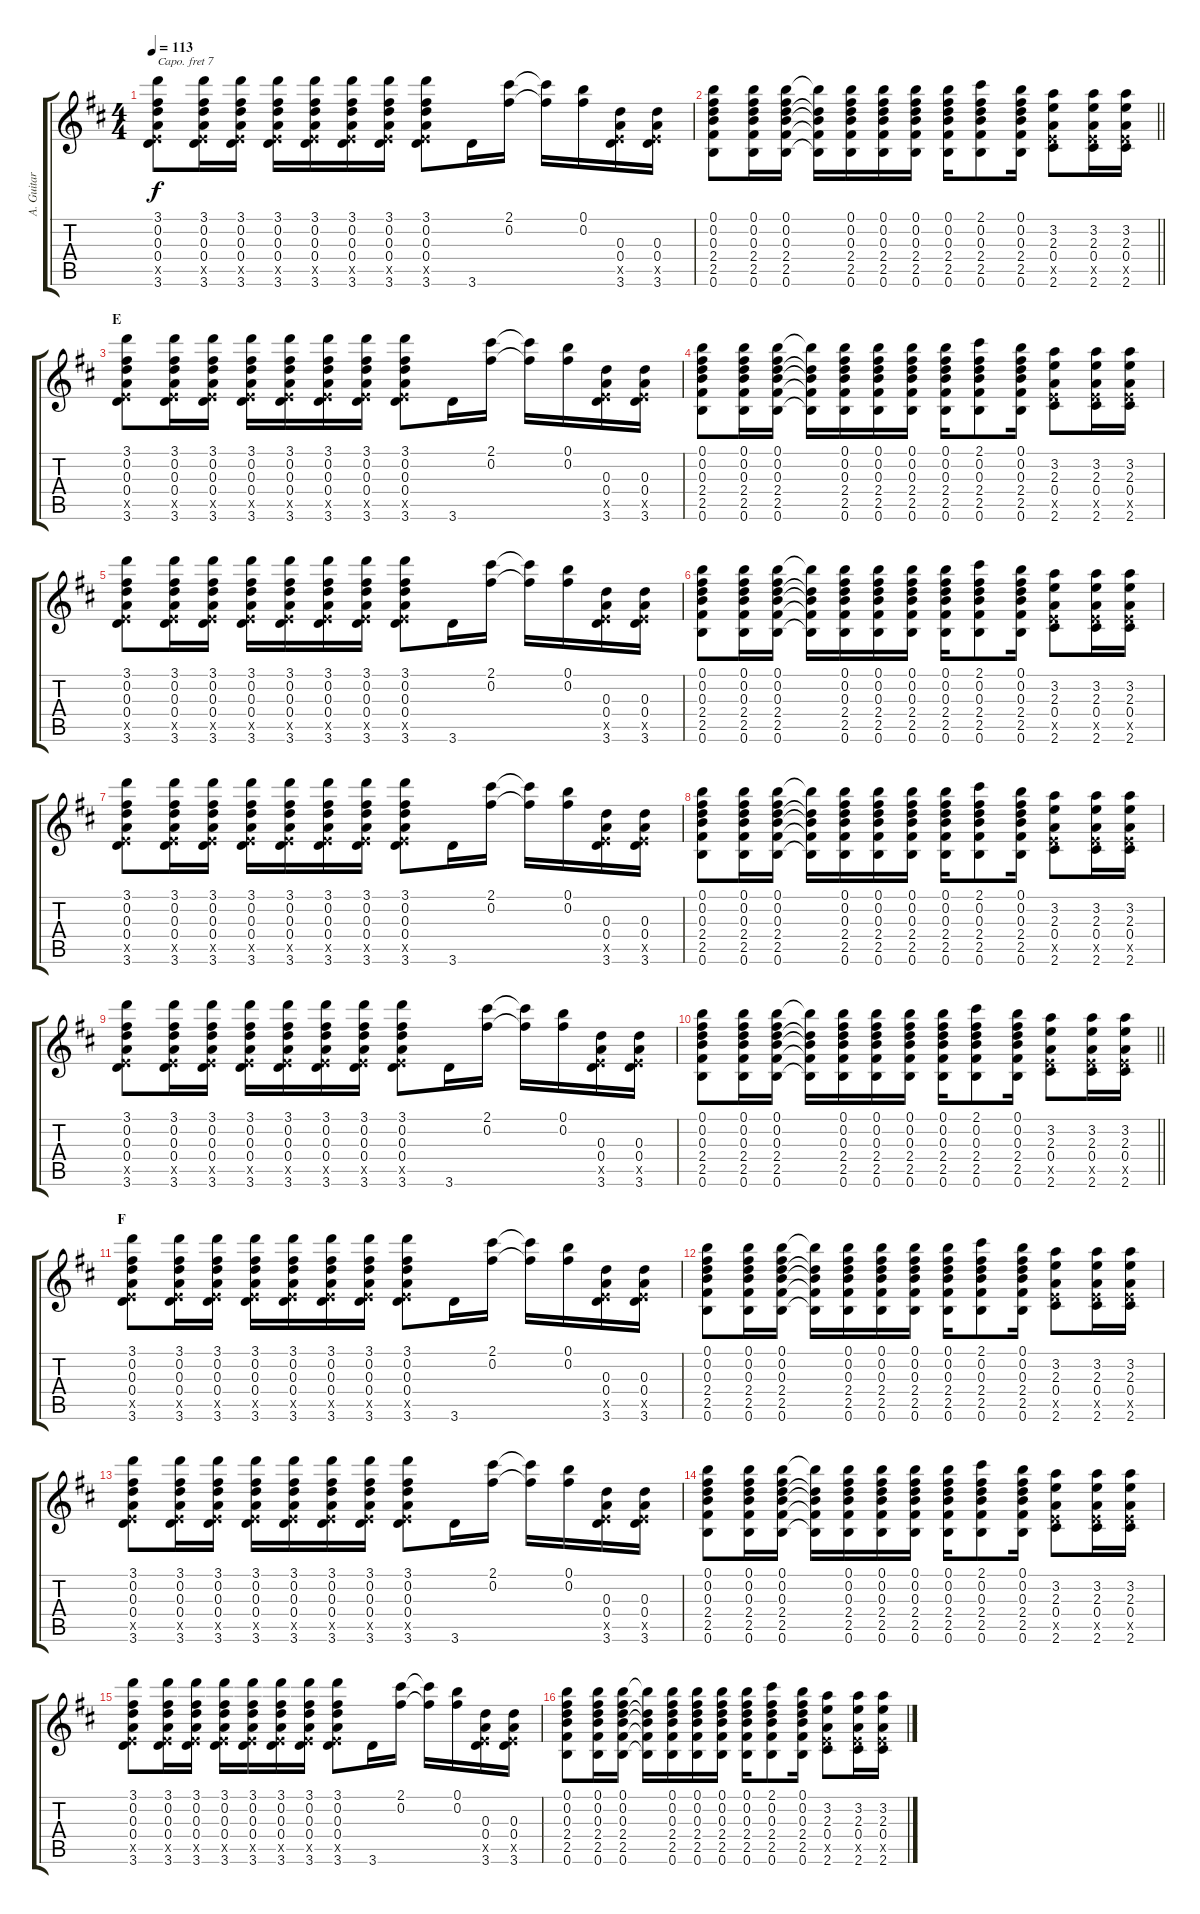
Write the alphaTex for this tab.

\track ("A. Guitar II" "A. Guitar ") {instrument acousticguitarsteel}
\staff {score tabs}
\capo 7
\tuning (E4 B3 G3 D3 A2 E2) {hide}
\ts (4 4)
\tempo 113
\clef g2
\ks d
(3.1 0.2 0.3 0.4 0.5{x} 3.6).8{dy f} (3.1 0.2 0.3 0.4 0.5{x} 3.6).16 (3.1 0.2 0.3 0.4 0.5{x} 3.6).16 (3.1 0.2 0.3 0.4 0.5{x} 3.6).16 (3.1 0.2 0.3 0.4 0.5{x} 3.6).16 (3.1 0.2 0.3 0.4 0.5{x} 3.6).16 (3.1 0.2 0.3 0.4 0.5{x} 3.6).16 (3.1 0.2 0.3 0.4 0.5{x} 3.6).8 3.6.16 (2.1 0.2).16 (2.1{t} 0.2{t}).16 (0.1 0.2).16 (0.3 0.4 0.5{x} 3.6).16 (0.3 0.4 0.5{x} 3.6).16 |
\barLineRight lightlight
(0.1 0.2 0.3 2.4 2.5 0.6).8 (0.1 0.2 0.3 2.4 2.5 0.6).16 (0.1 0.2 0.3 2.4 2.5 0.6).16 (0.1{t} 0.3{t} 2.4{t} 2.5{t} 0.6{t}).16 (0.1 0.2 0.3 2.4 2.5 0.6).16 (0.1 0.2 0.3 2.4 2.5 0.6).16 (0.1 0.2 0.3 2.4 2.5 0.6).16 (0.1 0.2 0.3 2.4 2.5 0.6).16 (2.1 0.2 0.3 2.4 2.5 0.6).8 (0.1 0.2 0.3 2.4 2.5 0.6).16 (3.2 2.3 0.4 0.5{x} 2.6).8 (3.2 2.3 0.4 0.5{x} 2.6).16 (3.2 2.3 0.4 0.5{x} 2.6).16 |
\section ("" "E")
(3.1 0.2 0.3 0.4 0.5{x} 3.6).8 (3.1 0.2 0.3 0.4 0.5{x} 3.6).16 (3.1 0.2 0.3 0.4 0.5{x} 3.6).16 (3.1 0.2 0.3 0.4 0.5{x} 3.6).16 (3.1 0.2 0.3 0.4 0.5{x} 3.6).16 (3.1 0.2 0.3 0.4 0.5{x} 3.6).16 (3.1 0.2 0.3 0.4 0.5{x} 3.6).16 (3.1 0.2 0.3 0.4 0.5{x} 3.6).8 3.6.16 (2.1 0.2).16 (2.1{t} 0.2{t}).16 (0.1 0.2).16 (0.3 0.4 0.5{x} 3.6).16 (0.3 0.4 0.5{x} 3.6).16 |
(0.1 0.2 0.3 2.4 2.5 0.6).8 (0.1 0.2 0.3 2.4 2.5 0.6).16 (0.1 0.2 0.3 2.4 2.5 0.6).16 (0.1{t} 0.3{t} 2.4{t} 2.5{t} 0.6{t}).16 (0.1 0.2 0.3 2.4 2.5 0.6).16 (0.1 0.2 0.3 2.4 2.5 0.6).16 (0.1 0.2 0.3 2.4 2.5 0.6).16 (0.1 0.2 0.3 2.4 2.5 0.6).16 (2.1 0.2 0.3 2.4 2.5 0.6).8 (0.1 0.2 0.3 2.4 2.5 0.6).16 (3.2 2.3 0.4 0.5{x} 2.6).8 (3.2 2.3 0.4 0.5{x} 2.6).16 (3.2 2.3 0.4 0.5{x} 2.6).16 |
(3.1 0.2 0.3 0.4 0.5{x} 3.6).8 (3.1 0.2 0.3 0.4 0.5{x} 3.6).16 (3.1 0.2 0.3 0.4 0.5{x} 3.6).16 (3.1 0.2 0.3 0.4 0.5{x} 3.6).16 (3.1 0.2 0.3 0.4 0.5{x} 3.6).16 (3.1 0.2 0.3 0.4 0.5{x} 3.6).16 (3.1 0.2 0.3 0.4 0.5{x} 3.6).16 (3.1 0.2 0.3 0.4 0.5{x} 3.6).8 3.6.16 (2.1 0.2).16 (2.1{t} 0.2{t}).16 (0.1 0.2).16 (0.3 0.4 0.5{x} 3.6).16 (0.3 0.4 0.5{x} 3.6).16 |
(0.1 0.2 0.3 2.4 2.5 0.6).8 (0.1 0.2 0.3 2.4 2.5 0.6).16 (0.1 0.2 0.3 2.4 2.5 0.6).16 (0.1{t} 0.3{t} 2.4{t} 2.5{t} 0.6{t}).16 (0.1 0.2 0.3 2.4 2.5 0.6).16 (0.1 0.2 0.3 2.4 2.5 0.6).16 (0.1 0.2 0.3 2.4 2.5 0.6).16 (0.1 0.2 0.3 2.4 2.5 0.6).16 (2.1 0.2 0.3 2.4 2.5 0.6).8 (0.1 0.2 0.3 2.4 2.5 0.6).16 (3.2 2.3 0.4 0.5{x} 2.6).8 (3.2 2.3 0.4 0.5{x} 2.6).16 (3.2 2.3 0.4 0.5{x} 2.6).16 |
(3.1 0.2 0.3 0.4 0.5{x} 3.6).8 (3.1 0.2 0.3 0.4 0.5{x} 3.6).16 (3.1 0.2 0.3 0.4 0.5{x} 3.6).16 (3.1 0.2 0.3 0.4 0.5{x} 3.6).16 (3.1 0.2 0.3 0.4 0.5{x} 3.6).16 (3.1 0.2 0.3 0.4 0.5{x} 3.6).16 (3.1 0.2 0.3 0.4 0.5{x} 3.6).16 (3.1 0.2 0.3 0.4 0.5{x} 3.6).8 3.6.16 (2.1 0.2).16 (2.1{t} 0.2{t}).16 (0.1 0.2).16 (0.3 0.4 0.5{x} 3.6).16 (0.3 0.4 0.5{x} 3.6).16 |
(0.1 0.2 0.3 2.4 2.5 0.6).8 (0.1 0.2 0.3 2.4 2.5 0.6).16 (0.1 0.2 0.3 2.4 2.5 0.6).16 (0.1{t} 0.3{t} 2.4{t} 2.5{t} 0.6{t}).16 (0.1 0.2 0.3 2.4 2.5 0.6).16 (0.1 0.2 0.3 2.4 2.5 0.6).16 (0.1 0.2 0.3 2.4 2.5 0.6).16 (0.1 0.2 0.3 2.4 2.5 0.6).16 (2.1 0.2 0.3 2.4 2.5 0.6).8 (0.1 0.2 0.3 2.4 2.5 0.6).16 (3.2 2.3 0.4 0.5{x} 2.6).8 (3.2 2.3 0.4 0.5{x} 2.6).16 (3.2 2.3 0.4 0.5{x} 2.6).16 |
(3.1 0.2 0.3 0.4 0.5{x} 3.6).8 (3.1 0.2 0.3 0.4 0.5{x} 3.6).16 (3.1 0.2 0.3 0.4 0.5{x} 3.6).16 (3.1 0.2 0.3 0.4 0.5{x} 3.6).16 (3.1 0.2 0.3 0.4 0.5{x} 3.6).16 (3.1 0.2 0.3 0.4 0.5{x} 3.6).16 (3.1 0.2 0.3 0.4 0.5{x} 3.6).16 (3.1 0.2 0.3 0.4 0.5{x} 3.6).8 3.6.16 (2.1 0.2).16 (2.1{t} 0.2{t}).16 (0.1 0.2).16 (0.3 0.4 0.5{x} 3.6).16 (0.3 0.4 0.5{x} 3.6).16 |
\barLineRight lightlight
(0.1 0.2 0.3 2.4 2.5 0.6).8 (0.1 0.2 0.3 2.4 2.5 0.6).16 (0.1 0.2 0.3 2.4 2.5 0.6).16 (0.1{t} 0.3{t} 2.4{t} 2.5{t} 0.6{t}).16 (0.1 0.2 0.3 2.4 2.5 0.6).16 (0.1 0.2 0.3 2.4 2.5 0.6).16 (0.1 0.2 0.3 2.4 2.5 0.6).16 (0.1 0.2 0.3 2.4 2.5 0.6).16 (2.1 0.2 0.3 2.4 2.5 0.6).8 (0.1 0.2 0.3 2.4 2.5 0.6).16 (3.2 2.3 0.4 0.5{x} 2.6).8 (3.2 2.3 0.4 0.5{x} 2.6).16 (3.2 2.3 0.4 0.5{x} 2.6).16 |
\section ("" "F")
(3.1 0.2 0.3 0.4 0.5{x} 3.6).8 (3.1 0.2 0.3 0.4 0.5{x} 3.6).16 (3.1 0.2 0.3 0.4 0.5{x} 3.6).16 (3.1 0.2 0.3 0.4 0.5{x} 3.6).16 (3.1 0.2 0.3 0.4 0.5{x} 3.6).16 (3.1 0.2 0.3 0.4 0.5{x} 3.6).16 (3.1 0.2 0.3 0.4 0.5{x} 3.6).16 (3.1 0.2 0.3 0.4 0.5{x} 3.6).8 3.6.16 (2.1 0.2).16 (2.1{t} 0.2{t}).16 (0.1 0.2).16 (0.3 0.4 0.5{x} 3.6).16 (0.3 0.4 0.5{x} 3.6).16 |
(0.1 0.2 0.3 2.4 2.5 0.6).8 (0.1 0.2 0.3 2.4 2.5 0.6).16 (0.1 0.2 0.3 2.4 2.5 0.6).16 (0.1{t} 0.3{t} 2.4{t} 2.5{t} 0.6{t}).16 (0.1 0.2 0.3 2.4 2.5 0.6).16 (0.1 0.2 0.3 2.4 2.5 0.6).16 (0.1 0.2 0.3 2.4 2.5 0.6).16 (0.1 0.2 0.3 2.4 2.5 0.6).16 (2.1 0.2 0.3 2.4 2.5 0.6).8 (0.1 0.2 0.3 2.4 2.5 0.6).16 (3.2 2.3 0.4 0.5{x} 2.6).8 (3.2 2.3 0.4 0.5{x} 2.6).16 (3.2 2.3 0.4 0.5{x} 2.6).16 |
(3.1 0.2 0.3 0.4 0.5{x} 3.6).8 (3.1 0.2 0.3 0.4 0.5{x} 3.6).16 (3.1 0.2 0.3 0.4 0.5{x} 3.6).16 (3.1 0.2 0.3 0.4 0.5{x} 3.6).16 (3.1 0.2 0.3 0.4 0.5{x} 3.6).16 (3.1 0.2 0.3 0.4 0.5{x} 3.6).16 (3.1 0.2 0.3 0.4 0.5{x} 3.6).16 (3.1 0.2 0.3 0.4 0.5{x} 3.6).8 3.6.16 (2.1 0.2).16 (2.1{t} 0.2{t}).16 (0.1 0.2).16 (0.3 0.4 0.5{x} 3.6).16 (0.3 0.4 0.5{x} 3.6).16 |
(0.1 0.2 0.3 2.4 2.5 0.6).8 (0.1 0.2 0.3 2.4 2.5 0.6).16 (0.1 0.2 0.3 2.4 2.5 0.6).16 (0.1{t} 0.3{t} 2.4{t} 2.5{t} 0.6{t}).16 (0.1 0.2 0.3 2.4 2.5 0.6).16 (0.1 0.2 0.3 2.4 2.5 0.6).16 (0.1 0.2 0.3 2.4 2.5 0.6).16 (0.1 0.2 0.3 2.4 2.5 0.6).16 (2.1 0.2 0.3 2.4 2.5 0.6).8 (0.1 0.2 0.3 2.4 2.5 0.6).16 (3.2 2.3 0.4 0.5{x} 2.6).8 (3.2 2.3 0.4 0.5{x} 2.6).16 (3.2 2.3 0.4 0.5{x} 2.6).16 |
(3.1 0.2 0.3 0.4 0.5{x} 3.6).8 (3.1 0.2 0.3 0.4 0.5{x} 3.6).16 (3.1 0.2 0.3 0.4 0.5{x} 3.6).16 (3.1 0.2 0.3 0.4 0.5{x} 3.6).16 (3.1 0.2 0.3 0.4 0.5{x} 3.6).16 (3.1 0.2 0.3 0.4 0.5{x} 3.6).16 (3.1 0.2 0.3 0.4 0.5{x} 3.6).16 (3.1 0.2 0.3 0.4 0.5{x} 3.6).8 3.6.16 (2.1 0.2).16 (2.1{t} 0.2{t}).16 (0.1 0.2).16 (0.3 0.4 0.5{x} 3.6).16 (0.3 0.4 0.5{x} 3.6).16 |
(0.1 0.2 0.3 2.4 2.5 0.6).8 (0.1 0.2 0.3 2.4 2.5 0.6).16 (0.1 0.2 0.3 2.4 2.5 0.6).16 (0.1{t} 0.3{t} 2.4{t} 2.5{t} 0.6{t}).16 (0.1 0.2 0.3 2.4 2.5 0.6).16 (0.1 0.2 0.3 2.4 2.5 0.6).16 (0.1 0.2 0.3 2.4 2.5 0.6).16 (0.1 0.2 0.3 2.4 2.5 0.6).16 (2.1 0.2 0.3 2.4 2.5 0.6).8 (0.1 0.2 0.3 2.4 2.5 0.6).16 (3.2 2.3 0.4 0.5{x} 2.6).8 (3.2 2.3 0.4 0.5{x} 2.6).16 (3.2 2.3 0.4 0.5{x} 2.6).16
